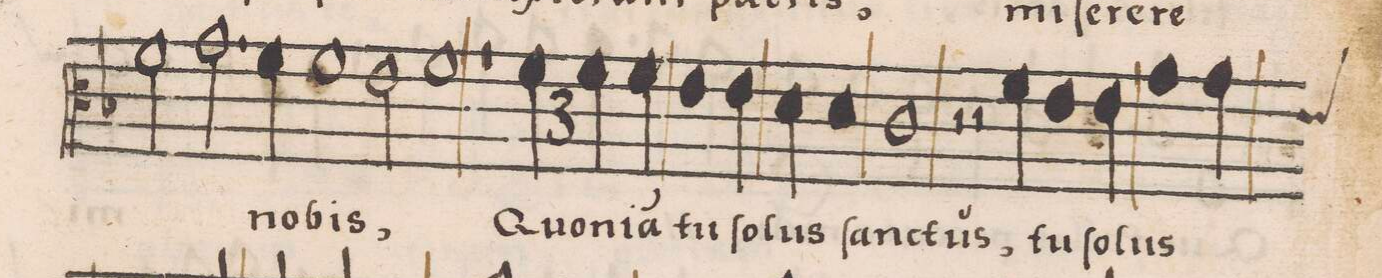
**kern	**text
*I"CANTVS	*
*clefC3	*
*k[b-]	*
*met(C|)	*
*M2/1	*
2f\	.
2.g\	.
4f\	no-
1f\	-bis,
=91-	=91-
2e\	.
1.f\	.
=92-	=92-
1.r	.
*col	*
*M3/2	*
2f\	Quo-
2f\	-ni-
2f\	-a(m)
=92-	=92-
1e\	tu
2e\	ſo-
2d\	-lus
1d\	ſan-
*Xcol	*
=94-	=94-
1.c\	-ctus,
2r	.
2r	.
*col	*
2f\	tu
=95-	=95-
1e\	.
2e\	ſo-
1g\	-lus
*custos:e	*
2g\	.
*Xcol	*
=96-	=96-
*-	*-
